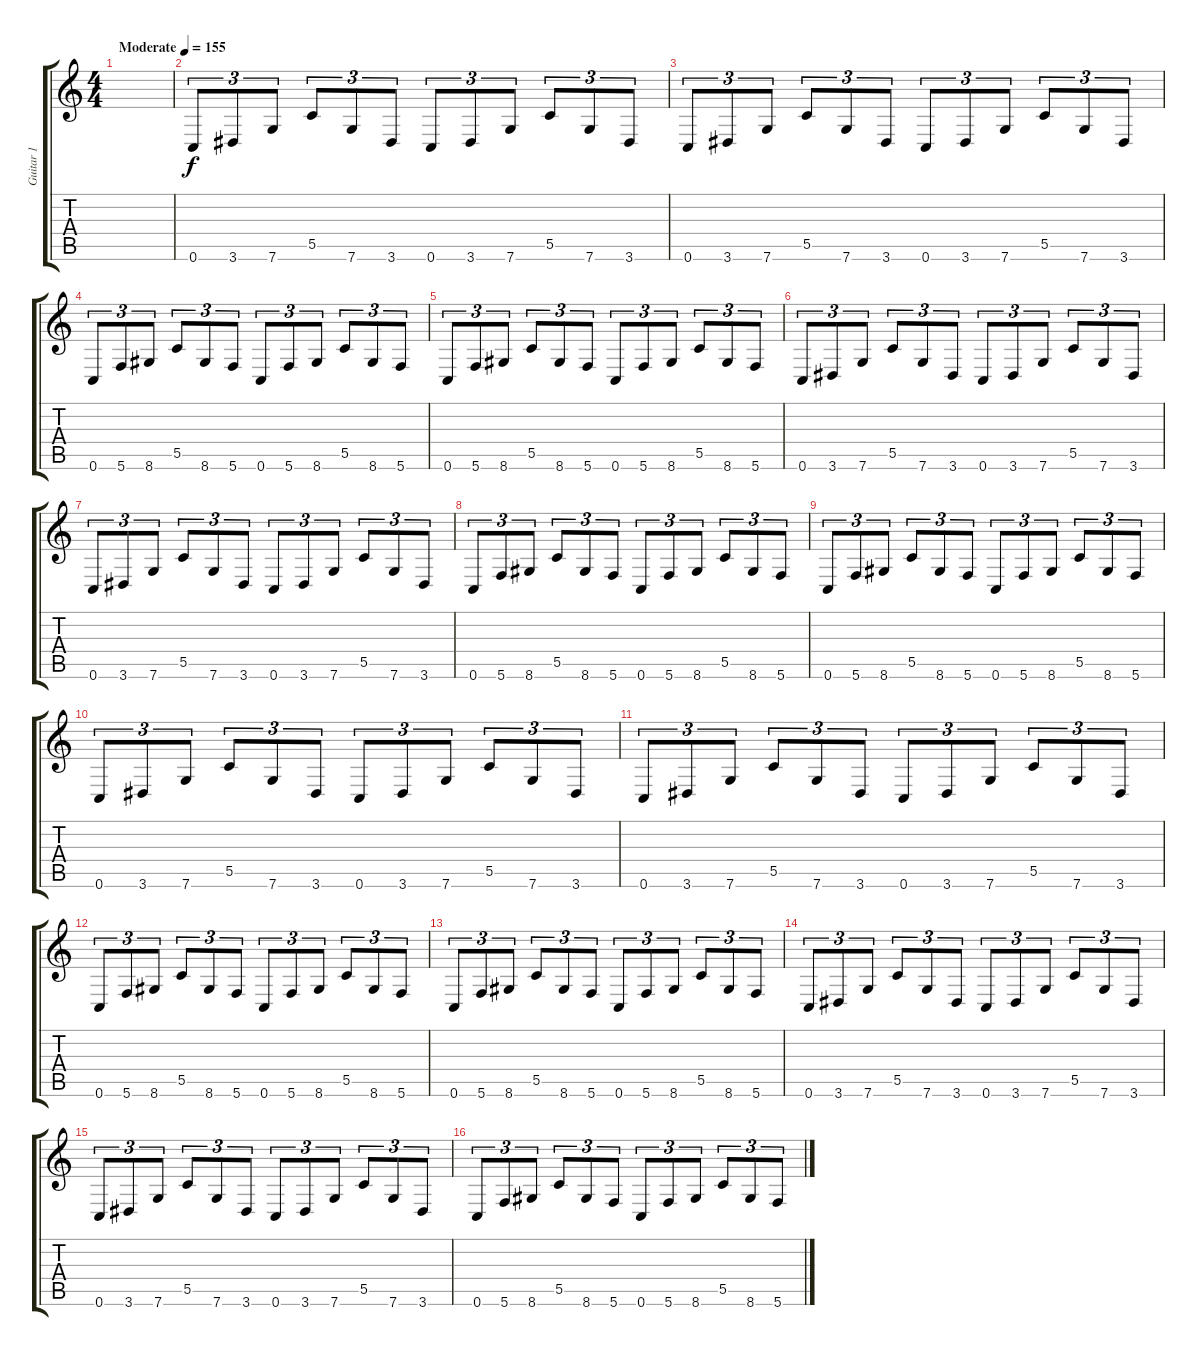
\track ("Guitar 1" "Guitar 1") {instrument distortionguitar}
\staff {score tabs}
\tuning (D4 A3 F3 C3 G2 C2) {hide}
\ts (4 4)
\tempo (155 "Moderate")
\clef g2
\ks c
|
0.6.8{tu (3 2)} 3.6.8{tu (3 2)} 7.6.8{tu (3 2)} 5.5.8{tu (3 2)} 7.6.8{tu (3 2)} 3.6.8{tu (3 2)} 0.6.8{tu (3 2)} 3.6.8{tu (3 2)} 7.6.8{tu (3 2)} 5.5.8{tu (3 2)} 7.6.8{tu (3 2)} 3.6.8{tu (3 2)} |
0.6.8{tu (3 2)} 3.6.8{tu (3 2)} 7.6.8{tu (3 2)} 5.5.8{tu (3 2)} 7.6.8{tu (3 2)} 3.6.8{tu (3 2)} 0.6.8{tu (3 2)} 3.6.8{tu (3 2)} 7.6.8{tu (3 2)} 5.5.8{tu (3 2)} 7.6.8{tu (3 2)} 3.6.8{tu (3 2)} |
0.6.8{tu (3 2)} 5.6.8{tu (3 2)} 8.6.8{tu (3 2)} 5.5.8{tu (3 2)} 8.6.8{tu (3 2)} 5.6.8{tu (3 2)} 0.6.8{tu (3 2)} 5.6.8{tu (3 2)} 8.6.8{tu (3 2)} 5.5.8{tu (3 2)} 8.6.8{tu (3 2)} 5.6.8{tu (3 2)} |
0.6.8{tu (3 2)} 5.6.8{tu (3 2)} 8.6.8{tu (3 2)} 5.5.8{tu (3 2)} 8.6.8{tu (3 2)} 5.6.8{tu (3 2)} 0.6.8{tu (3 2)} 5.6.8{tu (3 2)} 8.6.8{tu (3 2)} 5.5.8{tu (3 2)} 8.6.8{tu (3 2)} 5.6.8{tu (3 2)} |
0.6.8{tu (3 2)} 3.6.8{tu (3 2)} 7.6.8{tu (3 2)} 5.5.8{tu (3 2)} 7.6.8{tu (3 2)} 3.6.8{tu (3 2)} 0.6.8{tu (3 2)} 3.6.8{tu (3 2)} 7.6.8{tu (3 2)} 5.5.8{tu (3 2)} 7.6.8{tu (3 2)} 3.6.8{tu (3 2)} |
0.6.8{tu (3 2)} 3.6.8{tu (3 2)} 7.6.8{tu (3 2)} 5.5.8{tu (3 2)} 7.6.8{tu (3 2)} 3.6.8{tu (3 2)} 0.6.8{tu (3 2)} 3.6.8{tu (3 2)} 7.6.8{tu (3 2)} 5.5.8{tu (3 2)} 7.6.8{tu (3 2)} 3.6.8{tu (3 2)} |
0.6.8{tu (3 2)} 5.6.8{tu (3 2)} 8.6.8{tu (3 2)} 5.5.8{tu (3 2)} 8.6.8{tu (3 2)} 5.6.8{tu (3 2)} 0.6.8{tu (3 2)} 5.6.8{tu (3 2)} 8.6.8{tu (3 2)} 5.5.8{tu (3 2)} 8.6.8{tu (3 2)} 5.6.8{tu (3 2)} |
0.6.8{tu (3 2)} 5.6.8{tu (3 2)} 8.6.8{tu (3 2)} 5.5.8{tu (3 2)} 8.6.8{tu (3 2)} 5.6.8{tu (3 2)} 0.6.8{tu (3 2)} 5.6.8{tu (3 2)} 8.6.8{tu (3 2)} 5.5.8{tu (3 2)} 8.6.8{tu (3 2)} 5.6.8{tu (3 2)} |
0.6.8{tu (3 2)} 3.6.8{tu (3 2)} 7.6.8{tu (3 2)} 5.5.8{tu (3 2)} 7.6.8{tu (3 2)} 3.6.8{tu (3 2)} 0.6.8{tu (3 2)} 3.6.8{tu (3 2)} 7.6.8{tu (3 2)} 5.5.8{tu (3 2)} 7.6.8{tu (3 2)} 3.6.8{tu (3 2)} |
0.6.8{tu (3 2)} 3.6.8{tu (3 2)} 7.6.8{tu (3 2)} 5.5.8{tu (3 2)} 7.6.8{tu (3 2)} 3.6.8{tu (3 2)} 0.6.8{tu (3 2)} 3.6.8{tu (3 2)} 7.6.8{tu (3 2)} 5.5.8{tu (3 2)} 7.6.8{tu (3 2)} 3.6.8{tu (3 2)} |
0.6.8{tu (3 2)} 5.6.8{tu (3 2)} 8.6.8{tu (3 2)} 5.5.8{tu (3 2)} 8.6.8{tu (3 2)} 5.6.8{tu (3 2)} 0.6.8{tu (3 2)} 5.6.8{tu (3 2)} 8.6.8{tu (3 2)} 5.5.8{tu (3 2)} 8.6.8{tu (3 2)} 5.6.8{tu (3 2)} |
0.6.8{tu (3 2)} 5.6.8{tu (3 2)} 8.6.8{tu (3 2)} 5.5.8{tu (3 2)} 8.6.8{tu (3 2)} 5.6.8{tu (3 2)} 0.6.8{tu (3 2)} 5.6.8{tu (3 2)} 8.6.8{tu (3 2)} 5.5.8{tu (3 2)} 8.6.8{tu (3 2)} 5.6.8{tu (3 2)} |
0.6.8{tu (3 2)} 3.6.8{tu (3 2)} 7.6.8{tu (3 2)} 5.5.8{tu (3 2)} 7.6.8{tu (3 2)} 3.6.8{tu (3 2)} 0.6.8{tu (3 2)} 3.6.8{tu (3 2)} 7.6.8{tu (3 2)} 5.5.8{tu (3 2)} 7.6.8{tu (3 2)} 3.6.8{tu (3 2)} |
0.6.8{tu (3 2)} 3.6.8{tu (3 2)} 7.6.8{tu (3 2)} 5.5.8{tu (3 2)} 7.6.8{tu (3 2)} 3.6.8{tu (3 2)} 0.6.8{tu (3 2)} 3.6.8{tu (3 2)} 7.6.8{tu (3 2)} 5.5.8{tu (3 2)} 7.6.8{tu (3 2)} 3.6.8{tu (3 2)} |
0.6.8{tu (3 2)} 5.6.8{tu (3 2)} 8.6.8{tu (3 2)} 5.5.8{tu (3 2)} 8.6.8{tu (3 2)} 5.6.8{tu (3 2)} 0.6.8{tu (3 2)} 5.6.8{tu (3 2)} 8.6.8{tu (3 2)} 5.5.8{tu (3 2)} 8.6.8{tu (3 2)} 5.6.8{tu (3 2)}
